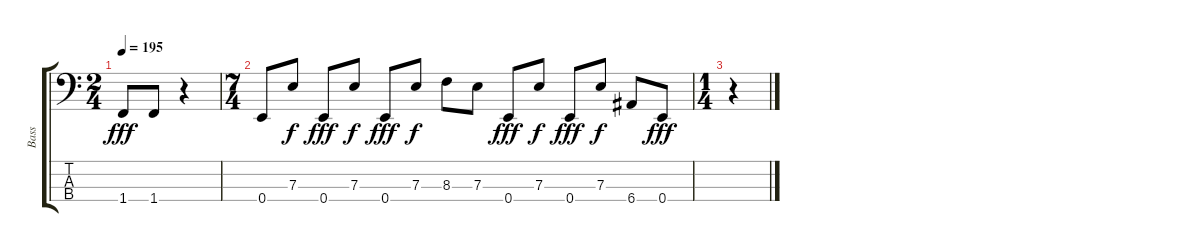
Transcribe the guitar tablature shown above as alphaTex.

\track ("Bass" "Bass") {instrument electricbasspick}
\staff {score tabs}
\tuning (G2 D2 A1 E1) {hide}
\ts (2 4)
\tempo 195
\clef f4
\ks c
1.4.8{dy fff} 1.4.8 r.4 |
\ts (7 4)
0.4.8 7.3.8{dy f} 0.4.8{dy fff} 7.3.8{dy f} 0.4.8{dy fff} 7.3.8{dy f} 8.3.8 7.3.8 0.4.8{dy fff} 7.3.8{dy f} 0.4.8{dy fff} 7.3.8{dy f} 6.4.8 0.4.8{dy fff} |
\ts (1 4)
r.4
